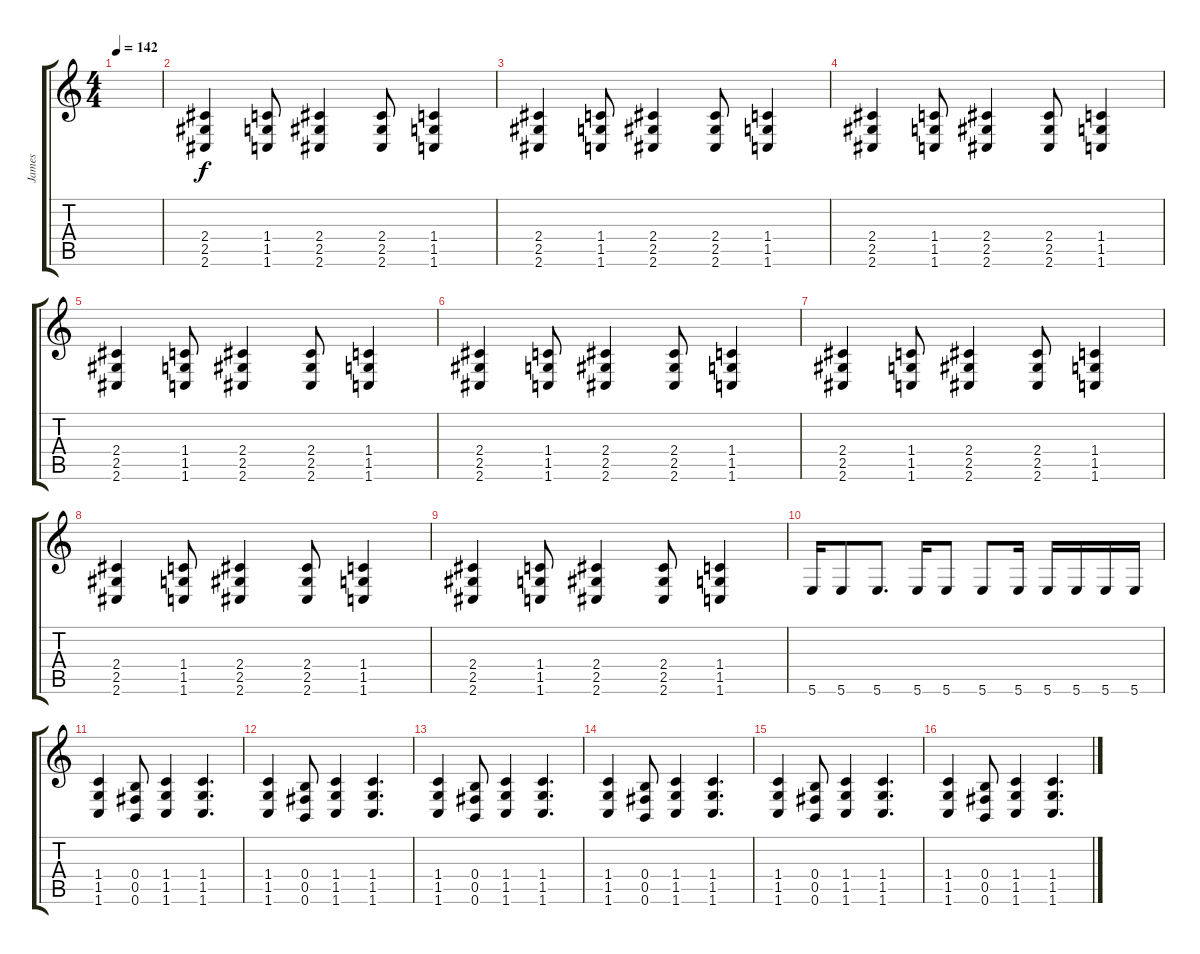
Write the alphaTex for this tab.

\track ("James" "James") {instrument overdrivenguitar}
\staff {score tabs}
\tuning (B3 Ab3 E3 B2 Gb2 B1) {hide}
\ts (4 4)
\tempo 142
\clef g2
\ks c
|
(2.4 2.5 2.6).4 (1.4 1.5 1.6).8 (2.4 2.5 2.6).4 (2.4 2.5 2.6).8 (1.4 1.5 1.6).4 |
(2.4 2.5 2.6).4 (1.4 1.5 1.6).8 (2.4 2.5 2.6).4 (2.4 2.5 2.6).8 (1.4 1.5 1.6).4 |
(2.4 2.5 2.6).4 (1.4 1.5 1.6).8 (2.4 2.5 2.6).4 (2.4 2.5 2.6).8 (1.4 1.5 1.6).4 |
(2.4 2.5 2.6).4 (1.4 1.5 1.6).8 (2.4 2.5 2.6).4 (2.4 2.5 2.6).8 (1.4 1.5 1.6).4 |
(2.4 2.5 2.6).4 (1.4 1.5 1.6).8 (2.4 2.5 2.6).4 (2.4 2.5 2.6).8 (1.4 1.5 1.6).4 |
(2.4 2.5 2.6).4 (1.4 1.5 1.6).8 (2.4 2.5 2.6).4 (2.4 2.5 2.6).8 (1.4 1.5 1.6).4 |
(2.4 2.5 2.6).4 (1.4 1.5 1.6).8 (2.4 2.5 2.6).4 (2.4 2.5 2.6).8 (1.4 1.5 1.6).4 |
(2.4 2.5 2.6).4 (1.4 1.5 1.6).8 (2.4 2.5 2.6).4 (2.4 2.5 2.6).8 (1.4 1.5 1.6).4 |
5.6.16 5.6.8 5.6.8{d} 5.6.16 5.6.8 5.6.8 5.6.16 5.6.16 5.6.16 5.6.16 5.6.16 |
(1.4 1.5 1.6).4 (0.4 0.5 0.6).8 (1.4 1.5 1.6).4 (1.4 1.5 1.6).4{d} |
(1.4 1.5 1.6).4 (0.4 0.5 0.6).8 (1.4 1.5 1.6).4 (1.4 1.5 1.6).4{d} |
(1.4 1.5 1.6).4 (0.4 0.5 0.6).8 (1.4 1.5 1.6).4 (1.4 1.5 1.6).4{d} |
(1.4 1.5 1.6).4 (0.4 0.5 0.6).8 (1.4 1.5 1.6).4 (1.4 1.5 1.6).4{d} |
(1.4 1.5 1.6).4 (0.4 0.5 0.6).8 (1.4 1.5 1.6).4 (1.4 1.5 1.6).4{d} |
(1.4 1.5 1.6).4 (0.4 0.5 0.6).8 (1.4 1.5 1.6).4 (1.4 1.5 1.6).4{d}
